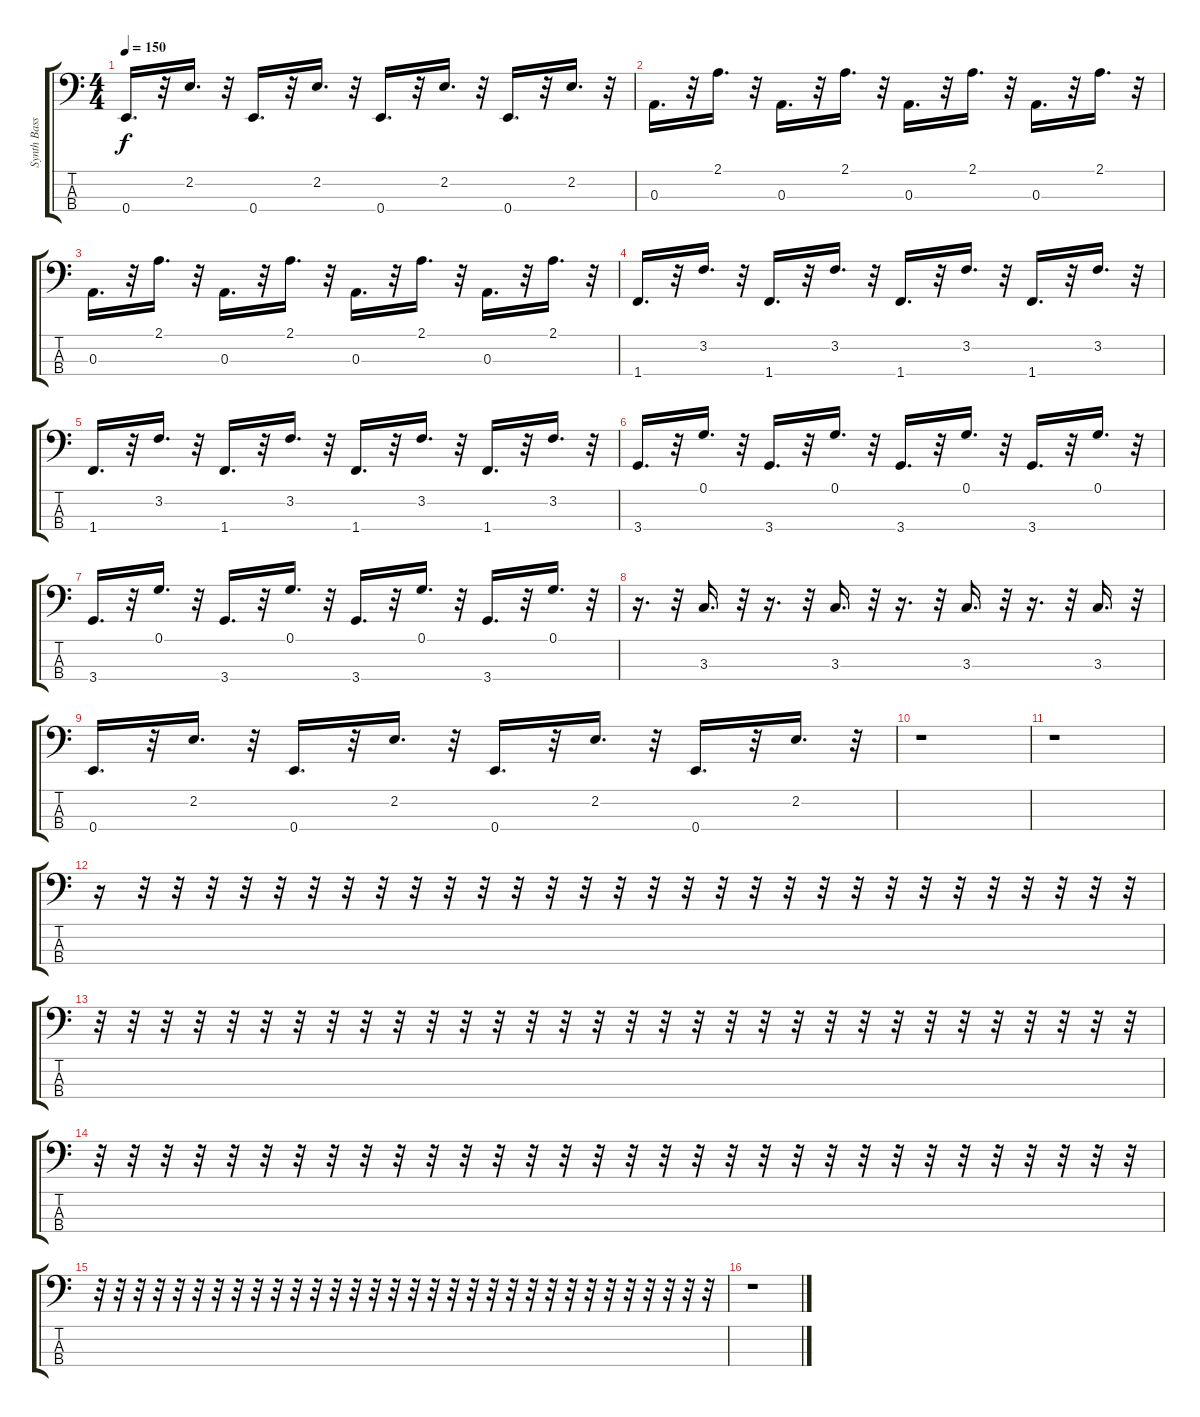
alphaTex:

\track ("Synth Bass" "Synth Bass") {instrument synthbass2}
\staff {score tabs}
\tuning (G2 D2 A1 E1) {hide}
\ts (4 4)
\tempo 150
\clef f4
\ks c
0.4.16{d dy f} r.32 2.2.16{d} r.32 0.4.16{d} r.32 2.2.16{d} r.32 0.4.16{d} r.32 2.2.16{d} r.32 0.4.16{d} r.32 2.2.16{d} r.32 |
0.3.16{d} r.32 2.1.16{d} r.32 0.3.16{d} r.32 2.1.16{d} r.32 0.3.16{d} r.32 2.1.16{d} r.32 0.3.16{d} r.32 2.1.16{d} r.32 |
0.3.16{d} r.32 2.1.16{d} r.32 0.3.16{d} r.32 2.1.16{d} r.32 0.3.16{d} r.32 2.1.16{d} r.32 0.3.16{d} r.32 2.1.16{d} r.32 |
1.4.16{d} r.32 3.2.16{d} r.32 1.4.16{d} r.32 3.2.16{d} r.32 1.4.16{d} r.32 3.2.16{d} r.32 1.4.16{d} r.32 3.2.16{d} r.32 |
1.4.16{d} r.32 3.2.16{d} r.32 1.4.16{d} r.32 3.2.16{d} r.32 1.4.16{d} r.32 3.2.16{d} r.32 1.4.16{d} r.32 3.2.16{d} r.32 |
3.4.16{d} r.32 0.1.16{d} r.32 3.4.16{d} r.32 0.1.16{d} r.32 3.4.16{d} r.32 0.1.16{d} r.32 3.4.16{d} r.32 0.1.16{d} r.32 |
3.4.16{d} r.32 0.1.16{d} r.32 3.4.16{d} r.32 0.1.16{d} r.32 3.4.16{d} r.32 0.1.16{d} r.32 3.4.16{d} r.32 0.1.16{d} r.32 |
r.16{d} r.32 3.3.16{d} r.32 r.16{d} r.32 3.3.16{d} r.32 r.16{d} r.32 3.3.16{d} r.32 r.16{d} r.32 3.3.16{d} r.32 |
0.4.16{d} r.32 2.2.16{d} r.32 0.4.16{d} r.32 2.2.16{d} r.32 0.4.16{d} r.32 2.2.16{d} r.32 0.4.16{d} r.32 2.2.16{d} r.32 |
r.1 |
r.1 |
r.16 r.32{balance 16} r.32 r.32{balance 15} r.32 r.32{balance 15} r.32 r.32{balance 15} r.32 r.32{balance 15} r.32 r.32{balance 14} r.32 r.32{balance 14} r.32 r.32{balance 14} r.32 r.32{balance 14} r.32 r.32{balance 13} r.32 r.32{balance 13} r.32 r.32{balance 13} r.32 r.32{balance 13} r.32 r.32{balance 12} r.32 r.32{balance 12} r.32 |
r.32{balance 12} r.32 r.32{balance 12} r.32 r.32{balance 12} r.32 r.32{balance 11} r.32 r.32{balance 11} r.32 r.32{balance 11} r.32 r.32{balance 10} r.32 r.32{balance 10} r.32 r.32{balance 10} r.32 r.32{balance 10} r.32 r.32{balance 10} r.32 r.32{balance 9} r.32 r.32{balance 9} r.32 r.32{balance 9} r.32 r.32{balance 8} r.32 r.32{balance 8} r.32 |
r.32{balance 8} r.32 r.32{balance 8} r.32 r.32{balance 8} r.32 r.32{balance 7} r.32 r.32{balance 7} r.32 r.32{balance 7} r.32 r.32{balance 6} r.32 r.32{balance 6} r.32 r.32{balance 6} r.32 r.32{balance 6} r.32 r.32{balance 6} r.32 r.32{balance 5} r.32 r.32{balance 5} r.32 r.32{balance 5} r.32 r.32{balance 4} r.32 r.32{balance 4} r.32 |
r.32{balance 4} r.32 r.32{balance 4} r.32 r.32{balance 4} r.32 r.32{balance 3} r.32 r.32{balance 3} r.32 r.32{balance 3} r.32 r.32{balance 2} r.32 r.32{balance 2} r.32 r.32{balance 2} r.32 r.32{balance 2} r.32 r.32{balance 2} r.32 r.32{balance 1} r.32 r.32{balance 1} r.32 r.32{balance 1} r.32 r.32{balance 0} r.32 r.32{balance 0} r.32 |
r.1
